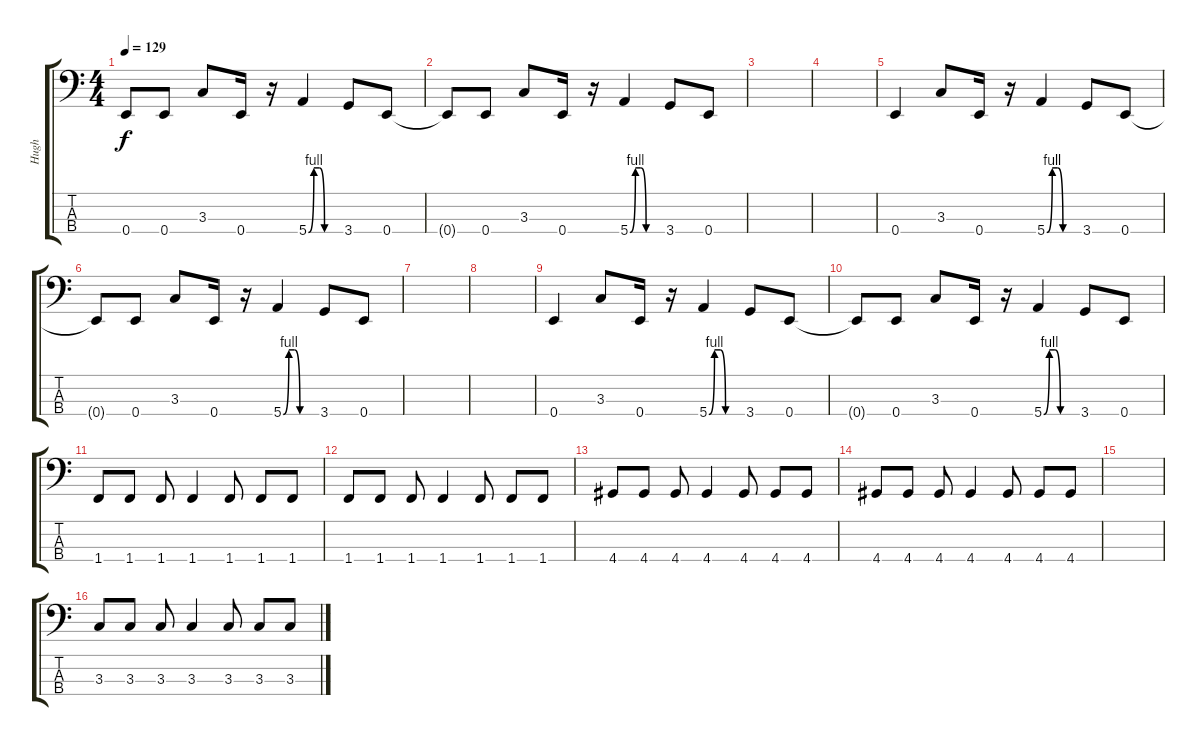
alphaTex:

\track ("Hugh" "Hugh") {instrument electricbassfinger}
\staff {score tabs}
\tuning (G2 D2 A1 E1) {hide}
\ts (4 4)
\tempo 129
\clef f4
\ks c
0.4{t}.8{dy f} 0.4.8 3.3.8 0.4.16 r.16 5.4{be (custom 0 0 10 4 20 4 30 0 60 0)}.4 3.4.8 0.4.8 |
0.4{t}.8 0.4.8 3.3.8 0.4.16 r.16 5.4{be (custom 0 0 10 4 20 4 30 0 60 0)}.4 3.4.8 0.4.8 |
|
|
0.4.4 3.3.8 0.4.16 r.16 5.4{be (custom 0 0 10 4 20 4 30 0 60 0)}.4 3.4.8 0.4.8 |
0.4{t}.8 0.4.8 3.3.8 0.4.16 r.16 5.4{be (custom 0 0 10 4 20 4 30 0 60 0)}.4 3.4.8 0.4.8 |
|
|
0.4.4 3.3.8 0.4.16 r.16 5.4{be (custom 0 0 10 4 20 4 30 0 60 0)}.4 3.4.8 0.4.8 |
0.4{t}.8 0.4.8 3.3.8 0.4.16 r.16 5.4{be (custom 0 0 10 4 20 4 30 0 60 0)}.4 3.4.8 0.4.8 |
1.4.8 1.4.8 1.4.8 1.4.4 1.4.8 1.4.8 1.4.8 |
1.4.8 1.4.8 1.4.8 1.4.4 1.4.8 1.4.8 1.4.8 |
4.4.8 4.4.8 4.4.8 4.4.4 4.4.8 4.4.8 4.4.8 |
4.4.8 4.4.8 4.4.8 4.4.4 4.4.8 4.4.8 4.4.8 |
|
3.3.8 3.3.8 3.3.8 3.3.4 3.3.8 3.3.8 3.3.8
